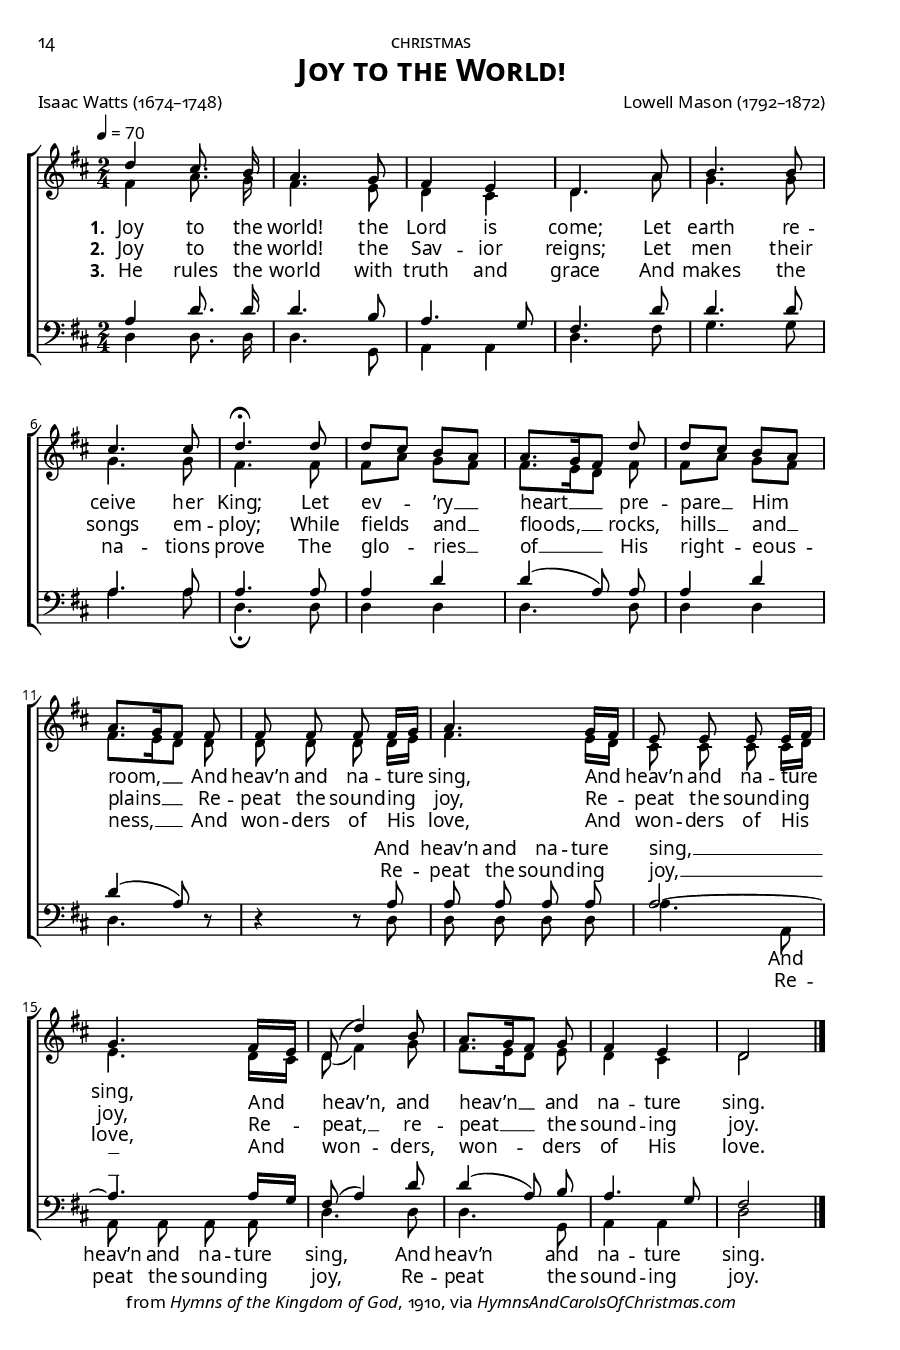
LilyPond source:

\version "2.14.2"
\include "util.ly"
\header {
  title = \markup{\override #'(font-name . "Garamond Premier Pro Semibold"){ \abs-fontsize #15 \smallCapsOldStyle"Joy to the World!"}}
  poet = \markup\oldStyleNum"Isaac Watts (1674–1748)"
  composer = \markup\oldStyleNum"Lowell Mason (1792–1872)"
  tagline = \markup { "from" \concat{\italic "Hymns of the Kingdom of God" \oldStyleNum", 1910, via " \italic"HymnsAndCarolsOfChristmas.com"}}
}
\paper {
  paper-height = 9\in
  paper-width = 6\in
  indent = 0\in
  %system-system-spacing = #'((basic-distance . 10) (padding . 0))
  system-system-spacing =
    #'((basic-distance . 0)
       (minimum-distance . 0)
       (padding . -5)
       (stretchability . 100))
  ragged-last-bottom = ##f
  ragged-bottom = ##f
  two-sided = ##t
  inner-margin = 0.5\in
  outer-margin = 0.25\in
  top-margin = 0.25\in
  bottom-margin = 0.25\in
  first-page-number = #014
  print-first-page-number = ##t
  headerLine = \markup{\override #'(font-name . "Garamond Premier Pro") \smallCapsOldStyle"christmas"}
  oddHeaderMarkup = \markup\fill-line{
     \override #'(font-name . "Garamond Premier Pro")\abs-fontsize #8.5
     \combine 
        \fill-line{"" \on-the-fly #print-page-number-check-first
        \oldStylePageNum""
        }
        \fill-line{\headerLine}
  }
  evenHeaderMarkup = \markup {
     \override #'(font-name . "Garamond Premier Pro")\abs-fontsize #8.5
     \combine
        \on-the-fly #print-page-number-check-first
        \oldStylePageNum""
        \fill-line{\headerLine}
  }
}
#(set-global-staff-size 15) \paper{ #(define fonts (make-pango-font-tree "GoudyOlSt BT" "Garamond Premier Pro" "Garamond Premier Pro" (/ 15 20))) }
global = {
  \key d \major
  \time 2/4
  \autoBeamOff
  \override DynamicLineSpanner #'staff-padding = #0.0
  \override DynamicLineSpanner #'Y-extent = #'(0.5 . 1)
}

sopMusic = \relative c'' {
  \tempo 4 = 70
  d4 cis8.\noBeam b16 |
  a4. g8 |
  fis4 e |
  d4. a'8 |
  b4. b8 | \break
  
  cis4. cis8 |
  d4.\fermata d8 |
  d[ cis] b[ a] |
  a8.[ g16 fis8] d' |
  d[ cis] b[ a] | \break
  
  a8.[ g16 fis8] fis |
  fis\noBeam fis\noBeam fis\noBeam fis16[ g] |
  a4. g16[ fis] |
  e8\noBeam e\noBeam e\noBeam e16[ fis] | \break
  
  g4. fis16[ e] |
  d8( d'4) b8 |
  a8.[ g16 fis8] g |
  fis4 e |
  d2 \bar "|."
}
sopWords = \lyricmode {
  
}

altoMusic = \relative c' {
  fis4 a8.\noBeam g16 |
  fis4. e8 |
  d4 cis |
  d4. a'8 |
  g4. g8 |
  
  g4. g8 |
  fis4. fis8 |
  fis8[ a] g[ fis] |
  fis8.[ e16 d8] fis |
  fis[ a] g[ fis] |
  
  fis8.[ e16 d8] d |
  d\noBeam d\noBeam d\noBeam d16[ e] |
  fis4. e16[ d] |
  cis8\noBeam cis\noBeam cis\noBeam cis16[ d] |
  
  e4. d16[ cis] |
  d8( fis4) g8 |
  fis8.[ e16 d8] e8 |
  d4 cis |
  d2
}
altoWords = \lyricmode {
  \dropLyricsV
  \set stanza = #"1. "
  Joy to the world! the Lord is come; Let earth re -- ceive her King; Let ev -- ’ry __ heart __ pre -- pare __ Him
  \raiseLyrics
  room, __
  And heav’n and na -- ture sing,
  And heav’n and na -- ture sing,
  \dropLyricsXV
  And heav’n, and heav’n __ and na -- ture sing.
}
altoWordsII = \lyricmode {
  \dropLyricsV
  \set stanza = #"2. "
  Joy to the world! the Sav -- ior reigns; Let men their songs em -- ploy;
  While fields and __ floods, __ rocks, hills __ and __
  \raiseLyrics
  plains __
  
  Re -- peat the sound -- ing joy,
  Re -- peat the sound -- ing joy,
  \dropLyricsXV
  Re -- peat, __ re -- peat __ the sound -- ing joy.
}
altoWordsIII = \lyricmode {
  \dropLyricsV
  \set stanza = #"3. "
  He rules the world with truth and grace And makes the na -- tions prove The glo -- ries __ of __ His right -- eous --
  \raiseLyrics
  ness, __
  
  And won -- ders of His love,  
  And won -- ders of His love,
  \dropLyricsXV
  And won -- ders, won -- ders of His love.
}
altoWordsIV = \lyricmode {
}

tenorMusic = \relative c' {
  a4 d8.\noBeam d16 |
  d4. b8 |
  a4. g8 |
  fis4. d'8 |
  d4. d8 |
  
  a4. a8 |
  a4. a8 |
  a4 d |
  d( a8)\noBeam a8 |
  a4 d |
  
  d( a8) d,\rest |
  d4\rest d8\rest a' |
  a\noBeam a\noBeam a\noBeam a\noBeam |
  a2~ |
  
  a4. a16[ g] |
  fis8( a4) d8 |
  d4( a8)\noBeam b |
  a4. g8 |
  fis2
}
tenorWords = \lyricmode {
  \repeat unfold 22 { \skip 1 }
  And heav’n and na -- ture sing, __
}
tenorWordsII = \lyricmode {
  \repeat unfold 22 { \skip 1 }
  Re -- peat the sound -- ing joy, __
}
tenorWordsIII = \lyricmode {
  \repeat unfold 22 { \skip 1 }
  And won -- ders of His love, __
}

bassMusic = \relative c {
  d4 d8.\noBeam d16 |
  d4. g,8 |
  a4 a |
  d4. fis8 |
  g4. g8 |
  
  a4. a8 |
  d,4.\fermata d8 |
  d4 d |
  d4. d8 |
  d4 d |
  
  d4. s8 |
  s4. d8 |
  d\noBeam d\noBeam d\noBeam d\noBeam |
  a'4. a,8 |
  
  a8\noBeam a\noBeam a\noBeam a\noBeam |
  d4. d8 |
  d4. g,8 |
  a4 a |
  d2
}
bassWords = \lyricmode {
  \repeat unfold 28 { \skip 1 }
  And heav’n and na -- ture sing,
  And heav’n and na -- ture sing.
}
bassWordsII = \lyricmode {
  \repeat unfold 28 { \skip 1 }
  Re -- peat the sound -- ing joy,
  Re -- peat the sound -- ing joy.
}
bassWordsIII = \lyricmode {
  \repeat unfold 28 { \skip 1 }
  And won -- ders of His love,
  And won -- ders of His love.
}

\score {
  <<
   \new ChoirStaff <<
%    \new Lyrics = sopranos \with { \override VerticalAxisGroup #'nonstaff-relatedstaff-spacing = #'((basic-distance . 1)) }
    \new Staff = women <<
      \new Voice = "sopranos" { \voiceOne << \global \sopMusic >> }
      \new Voice = "altos" { \voiceTwo << \global \altoMusic >> }
    >>
    \new Lyrics \with { alignAboveContext = #"women" \override VerticalAxisGroup #'nonstaff-relatedstaff-spacing = #'((basic-distance . 1))} \lyricsto "sopranos" \sopWords
    \new Lyrics = "altosIV"  \with { alignBelowContext = #"women" } \lyricsto "altos" \altoWordsIV
    \new Lyrics = "altosIII"  \with { alignBelowContext = #"women" } \lyricsto "altos" \altoWordsIII
    \new Lyrics = "altosII"  \with { alignBelowContext = #"women" } \lyricsto "altos" \altoWordsII
    \new Lyrics = "altos"  \with { alignBelowContext = #"women" \override VerticalAxisGroup #'nonstaff-relatedstaff-spacing = #'((basic-distance . 1))} \lyricsto "altos" \altoWords
   \new Staff = men <<
      \clef bass
      \new Voice = "tenors" { \voiceOne << \global \tenorMusic >> }
      \new Voice = "basses" { \voiceTwo << \global \bassMusic >> }
    >>
    \new Lyrics \with { alignAboveContext = #"men" \override VerticalAxisGroup #'nonstaff-relatedstaff-spacing = #'((basic-distance . 1)) } \lyricsto "tenors" \tenorWords
    \new Lyrics \with { alignAboveContext = #"men" \override VerticalAxisGroup #'nonstaff-relatedstaff-spacing = #'((basic-distance . 1)) } \lyricsto "tenors" \tenorWordsII
%    \new Lyrics \with { alignAboveContext = #"men" \override VerticalAxisGroup #'nonstaff-relatedstaff-spacing = #'((basic-distance . 1)) } \lyricsto "tenors" \tenorWordsIII
%    \new Lyrics \with { alignBelowContext = #"men" \override VerticalAxisGroup #'nonstaff-relatedstaff-spacing = #'((basic-distance . 1)) } \lyricsto "basses" \bassWordsIII
    \new Lyrics \with { alignBelowContext = #"men" \override VerticalAxisGroup #'nonstaff-relatedstaff-spacing = #'((basic-distance . 1)) } \lyricsto "basses" \bassWordsII
    \new Lyrics \with { alignBelowContext = #"men" \override VerticalAxisGroup #'nonstaff-relatedstaff-spacing = #'((basic-distance . 1)) } \lyricsto "basses" \bassWords
  >>
%    \new PianoStaff << \new Staff { \new Voice { \pianoRH } } \new Staff { \clef "bass" \pianoLH } >>
  >>
  \layout {
    \context {
      \Score
      %\override SpacingSpanner #'base-shortest-duration = #(ly:make-moment 1 8)
      %\override SpacingSpanner #'common-shortest-duration = #(ly:make-moment 1 4)
    }
    \context {
      % Remove all empty staves
      % \Staff \RemoveEmptyStaves \override VerticalAxisGroup #'remove-first = ##t
    }
  }
  \midi {
    %\tempo 4 = 90
    \set Staff.midiInstrument = "flute"
  
    \context {
      \Voice
      \remove "Dynamic_performer"
    }
  }
}
